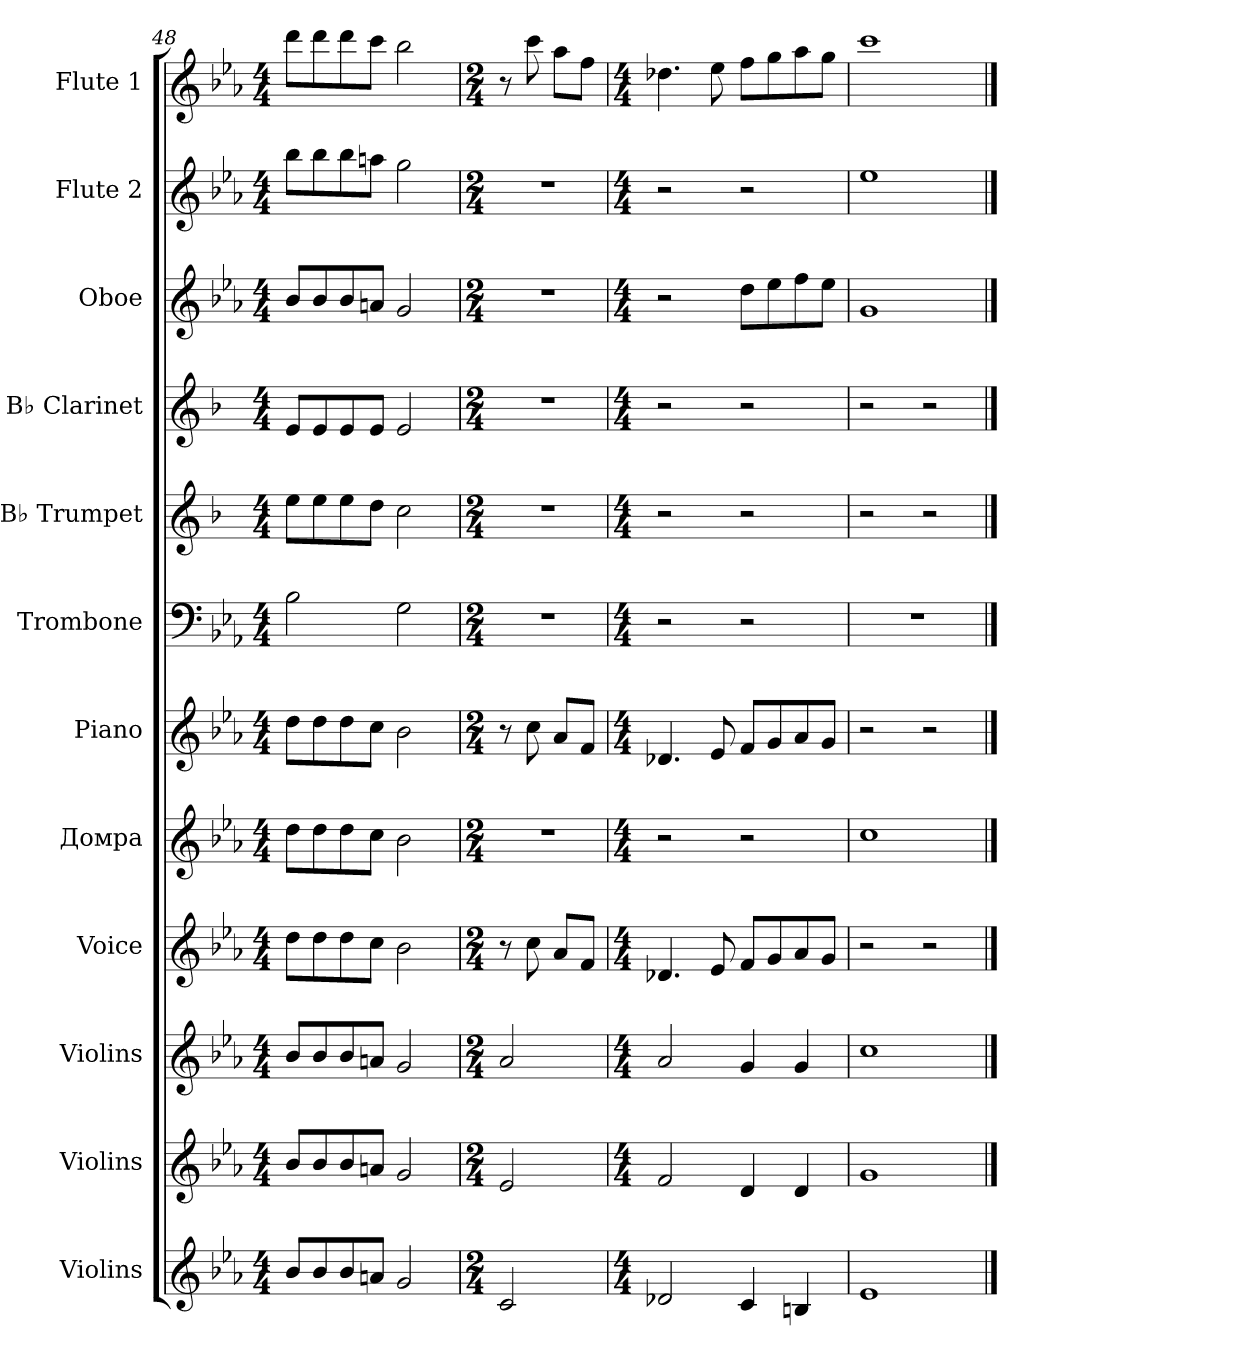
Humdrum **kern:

**kern	**kern	**kern	**kern	**kern	**kern	**kern	**kern	**kern	**kern	**kern	**kern
*part12	*part11	*part10	*part9	*part8	*part7	*part6	*part5	*part4	*part3	*part2	*part1
*staff12	*staff11	*staff10	*staff9	*staff8	*staff7	*staff6	*staff5	*staff4	*staff3	*staff2	*staff1
*I"Violins	*I"Violins	*I"Violins	*I"Voice	*I"Домра	*I"Piano	*I"Trombone	*I"B♭ Trumpet	*I"B♭ Clarinet	*I"Oboe	*I"Flute 2	*I"Flute 1
*I'Vlns.	*I'Vlns.	*I'Vlns.	*I'Vo.	*	*I'Pno.	*I'Tbn.	*I'B♭ Tpt.	*I'B♭ Cl.	*I'Ob.	*I'Fl. 2	*I'Fl. 1
*clefG2	*clefG2	*clefG2	*clefG2	*clefG2	*clefG2	*clefF4	*clefG2	*clefG2	*clefG2	*clefG2	*clefG2
*	*	*	*	*	*	*	*ITrd1c2	*ITrd1c2	*	*	*
*k[b-e-a-]	*k[b-e-a-]	*k[b-e-a-]	*k[b-e-a-]	*k[b-e-a-]	*k[b-e-a-]	*k[b-e-a-]	*k[b-e-a-]	*k[b-e-a-]	*k[b-e-a-]	*k[b-e-a-]	*k[b-e-a-]
*M4/4	*M4/4	*M4/4	*M4/4	*M4/4	*M4/4	*M4/4	*M4/4	*M4/4	*M4/4	*M4/4	*M4/4
=48	=48	=48	=48	=48	=48	=48	=48	=48	=48	=48	=48
8b-/L	8b-/L	8b-/L	8dd\L	8dd\L	8dd\L	2B-\	8dd\L	8d/L	8b-/L	8bb-\L	8ddd\L
8b-/	8b-/	8b-/	8dd\	8dd\	8dd\	.	8dd\	8d/	8b-/	8bb-\	8ddd\
8b-/	8b-/	8b-/	8dd\	8dd\	8dd\	.	8dd\	8d/	8b-/	8bb-\	8ddd\
8an/J	8an/J	8an/J	8cc\J	8cc\J	8cc\J	.	8cc\J	8d/J	8an/J	8aan\J	8ccc\J
2g/	2g/	2g/	2b-\	2b-\	2b-\	2G\	2b-\	2d/	2g/	2gg\	2bb-\
=49	=49	=49	=49	=49	=49	=49	=49	=49	=49	=49	=49
*M2/4	*M2/4	*M2/4	*M2/4	*M2/4	*M2/4	*M2/4	*M2/4	*M2/4	*M2/4	*M2/4	*M2/4
2c/	2e-/	2a-/	8r	2r	8r	2r	2r	2r	2r	2r	8r
.	.	.	8cc\	.	8cc\	.	.	.	.	.	8ccc\
.	.	.	8a-/L	.	8a-/L	.	.	.	.	.	8aa-\L
.	.	.	8f/J	.	8f/J	.	.	.	.	.	8ff\J
!!LO:PB:g=z
=50	=50	=50	=50	=50	=50	=50	=50	=50	=50	=50	=50
*M4/4	*M4/4	*M4/4	*M4/4	*M4/4	*M4/4	*M4/4	*M4/4	*M4/4	*M4/4	*M4/4	*M4/4
2d-X/	2f/	2a-/	4.d-X/	2r	4.d-X/	2r	2r	2r	2r	2r	4.dd-X\
.	.	.	8e-/	.	8e-/	.	.	.	.	.	8ee-\
4c/	4d/	4g/	8f/L	2r	8f/L	2r	2r	2r	8dd\L	2r	8ff\L
.	.	.	8g/	.	8g/	.	.	.	8ee-\	.	8gg\
4Bn/	4d/	4g/	8a-/	.	8a-/	.	.	.	8ff\	.	8aa-\
.	.	.	8g/J	.	8g/J	.	.	.	8ee-\J	.	8gg\J
=51	=51	=51	=51	=51	=51	=51	=51	=51	=51	=51	=51
1e-	1g	1cc	2r	1cc	2r	1r	2r	2r	1g	1ee-	1ccc
.	.	.	2r	.	2r	.	2r	2r	.	.	.
==	==	==	==	==	==	==	==	==	==	==	==
*-	*-	*-	*-	*-	*-	*-	*-	*-	*-	*-	*-
